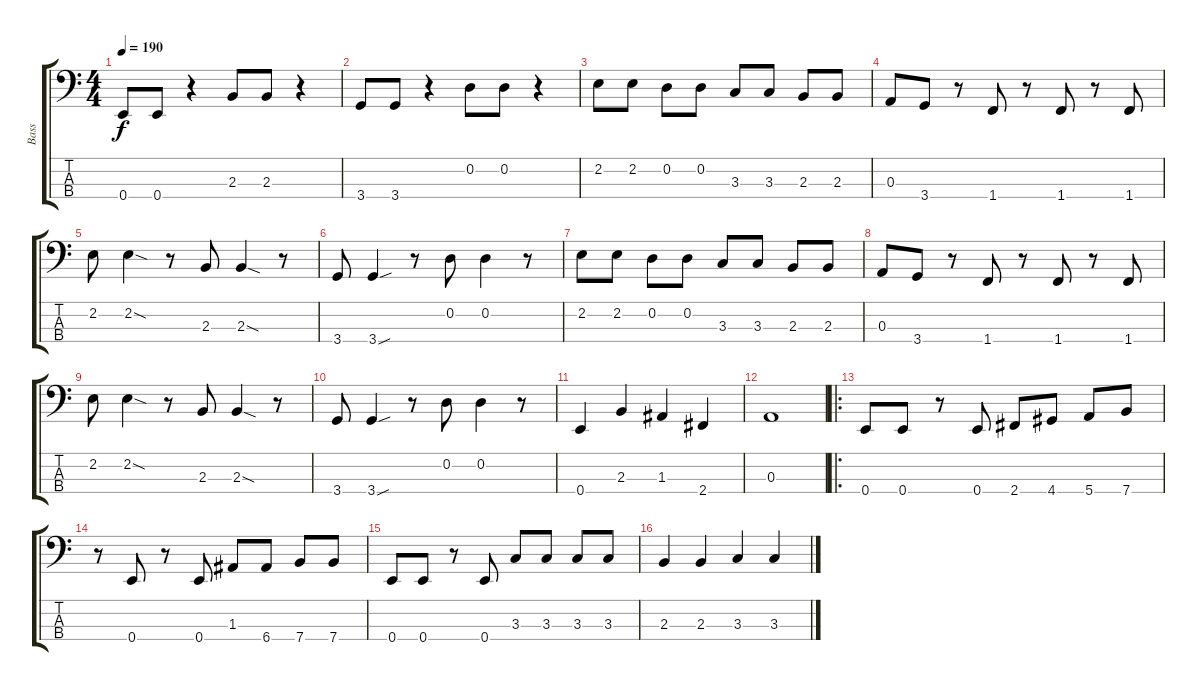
\track ("Bass" "Bass") {instrument electricbassfinger}
\staff {score tabs}
\tuning (G2 D2 A1 E1) {hide}
\ts (4 4)
\tempo 190
\clef f4
\ks c
0.4.8{dy f} 0.4.8 r.4 2.3.8 2.3.8 r.4 |
3.4.8 3.4.8 r.4 0.2.8 0.2.8 r.4 |
2.2.8 2.2.8 0.2.8 0.2.8 3.3.8 3.3.8 2.3.8 2.3.8 |
0.3.8 3.4.8 r.8 1.4.8 r.8 1.4.8 r.8 1.4.8 |
2.2.8 2.2{sod}.4 r.8 2.3.8 2.3{sod}.4 r.8 |
3.4.8 3.4{sou}.4 r.8 0.2.8 0.2.4 r.8 |
2.2.8 2.2.8 0.2.8 0.2.8 3.3.8 3.3.8 2.3.8 2.3.8 |
0.3.8 3.4.8 r.8 1.4.8 r.8 1.4.8 r.8 1.4.8 |
2.2.8 2.2{sod}.4 r.8 2.3.8 2.3{sod}.4 r.8 |
3.4.8 3.4{sou}.4 r.8 0.2.8 0.2.4 r.8 |
0.4.4 2.3.4 1.3.4 2.4.4 |
0.3.1 |
\ro
0.4.8 0.4.8 r.8 0.4.8 2.4.8 4.4.8 5.4.8 7.4.8 |
r.8 0.4.8 r.8 0.4.8 1.3.8 6.4.8 7.4.8 7.4.8 |
0.4.8 0.4.8 r.8 0.4.8 3.3.8 3.3.8 3.3.8 3.3.8 |
2.3.4 2.3.4 3.3.4 3.3.4
